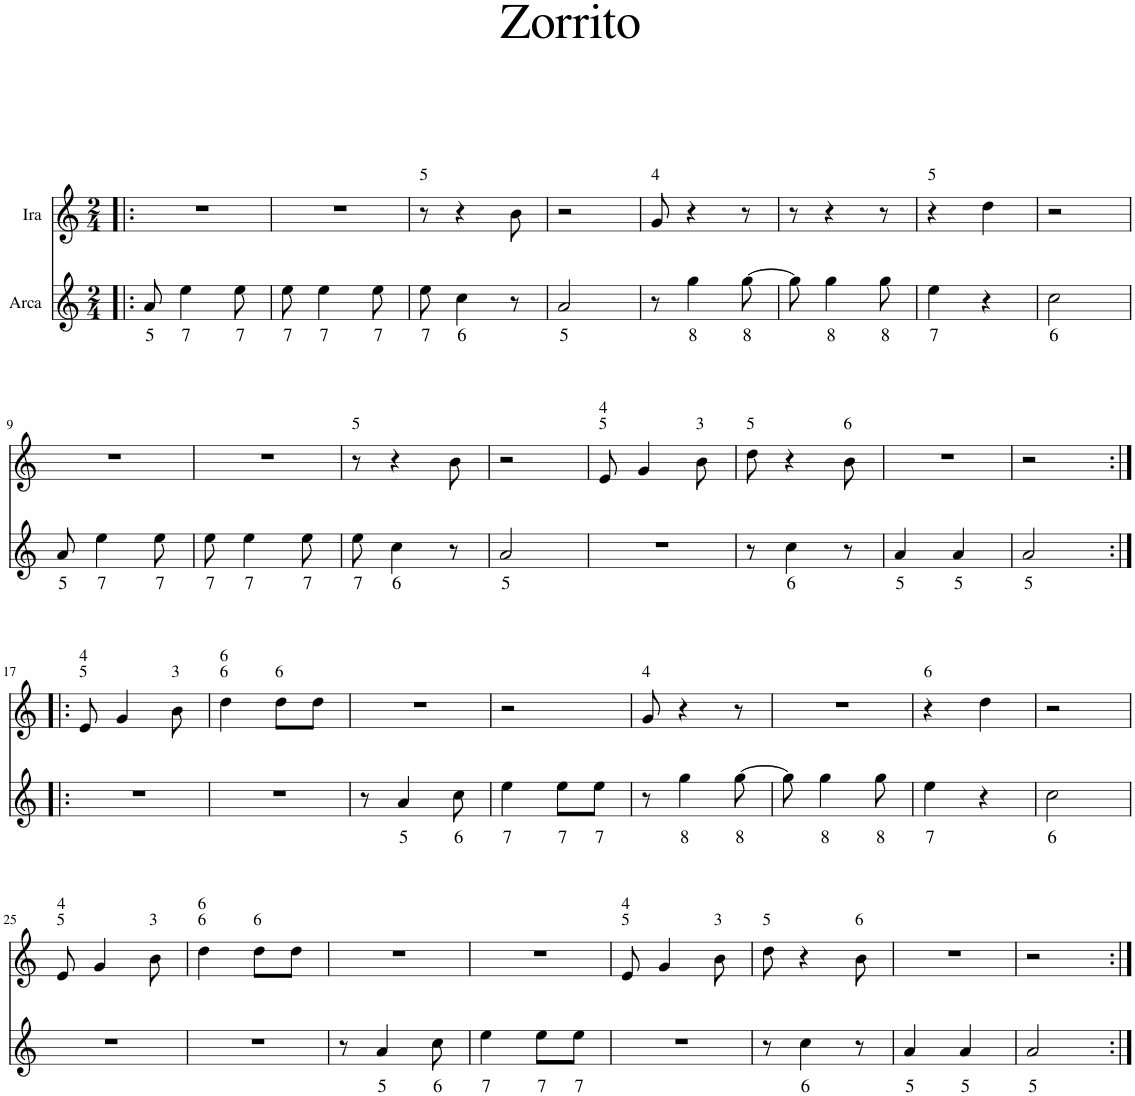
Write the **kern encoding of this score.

**kern	**text	**text	**kern
*part2	*part2	*part2	*part1
*staff2	*staff2	*staff2	*staff1
*I"Arca	*	*	*I"Ira
*clefG2	*	*	*clefG2
*k[]	*	*	*k[]
*M2/4	*	*	*M2/4
=1!|:	=1!|:	=1!|:	=1!|:
!	!	!LO:LY:b	!
8a/	.	5	2r
!	!	!LO:LY:b	!
4ee\	.	7	.
!	!	!LO:LY:b	!
8ee\	.	7	.
=2	=2	=2	=2
!	!	!LO:LY:b	!
8ee\	.	7	2r
!	!	!LO:LY:b	!
4ee\	.	7	.
!	!	!LO:LY:b	!
8ee\	.	7	.
=3	=3	=3	=3
!	!	!	!LO:TX:a:t=5
!	!	!LO:LY:b	!
8ee\	.	7	8r
!	!	!LO:LY:b	!
4cc\	.	6	4r
8r	.	.	8b\
=4	=4	=4	=4
!	!	!LO:LY:b	!
2a/	.	5	2r
=5	=5	=5	=5
!	!	!	!LO:TX:a:t=4
8r	.	.	8g/
!	!	!LO:LY:b	!
4gg\	.	8	4r
!	!	!LO:LY:b	!
[8gg\	.	8	8r
=6	=6	=6	=6
8gg\]	.	.	8r
!	!	!LO:LY:b	!
4gg\	.	8	4r
!	!	!LO:LY:b	!
8gg\	.	8	8r
=7	=7	=7	=7
!	!	!	!LO:TX:a:t=5
!	!	!LO:LY:b	!
4ee\	.	7	4r
4r	.	.	4dd\
=8	=8	=8	=8
!	!	!LO:LY:b	!
2cc\	.	6	2r
!!LO:LB:g=z
=9	=9	=9	=9
!	!	!LO:LY:b	!
8a/	.	5	2r
!	!	!LO:LY:b	!
4ee\	.	7	.
!	!	!LO:LY:b	!
8ee\	.	7	.
=10	=10	=10	=10
!	!	!LO:LY:b	!
8ee\	.	7	2r
!	!	!LO:LY:b	!
4ee\	.	7	.
!	!	!LO:LY:b	!
8ee\	.	7	.
=11	=11	=11	=11
!	!	!	!LO:TX:a:t=5
!	!	!LO:LY:b	!
8ee\	.	7	8r
!	!	!LO:LY:b	!
4cc\	.	6	4r
8r	.	.	8b\
=12	=12	=12	=12
!	!	!LO:LY:b	!
2a/	.	5	2r
=13	=13	=13	=13
!	!	!	!LO:TX:a:t=5
!	!	!	!LO:TX:a:t=4
2r	.	.	8e/
.	.	.	4g/
!	!	!	!LO:TX:a:t=3
.	.	.	8b\
=14	=14	=14	=14
!	!	!	!LO:TX:a:t=5
8r	.	.	8dd\
!	!	!LO:LY:b	!
4cc\	.	6	4r
!	!	!	!LO:TX:a:t=6
8r	.	.	8b\
=15	=15	=15	=15
!	!	!LO:LY:b	!
4a/	.	5	2r
!	!	!LO:LY:b	!
4a/	.	5	.
=16	=16	=16	=16
!	!	!LO:LY:b	!
2a/	.	5	2r
!!LO:LB:g=z
=17:|!|:	=17:|!|:	=17:|!|:	=17:|!|:
!	!	!	!LO:TX:a:t=5
!	!	!	!LO:TX:a:t=4
2r	.	.	8e/
.	.	.	4g/
!	!	!	!LO:TX:a:t=3
.	.	.	8b\
=18	=18	=18	=18
!	!	!	!LO:TX:a:t=6
!	!	!	!LO:TX:a:t=6
2r	.	.	4dd\
!	!	!	!LO:TX:a:t=6
.	.	.	8dd\L
.	.	.	8dd\J
=19	=19	=19	=19
8r	.	.	2r
!	!	!LO:LY:b	!
4a/	.	5	.
!	!	!LO:LY:b	!
8cc\	.	6	.
=20	=20	=20	=20
!	!	!LO:LY:b	!
4ee\	.	7	2r
!	!	!LO:LY:b	!
8ee\L	.	7	.
!	!	!LO:LY:b	!
8ee\J	.	7	.
=21	=21	=21	=21
!	!	!	!LO:TX:a:t=4
8r	.	.	8g/
!	!	!LO:LY:b	!
4gg\	.	8	4r
!	!	!LO:LY:b	!
[8gg\	.	8	8r
=22	=22	=22	=22
8gg\]	.	.	2r
!	!	!LO:LY:b	!
4gg\	.	8	.
!	!	!LO:LY:b	!
8gg\	.	8	.
=23	=23	=23	=23
!	!	!	!LO:TX:a:t=6
!	!	!LO:LY:b	!
4ee\	.	7	4r
4r	.	.	4dd\
=24	=24	=24	=24
!	!	!LO:LY:b	!
2cc\	.	6	2r
!!LO:LB:g=z
=25	=25	=25	=25
!	!	!	!LO:TX:a:t=5
!	!	!	!LO:TX:a:t=4
2r	.	.	8e/
.	.	.	4g/
!	!	!	!LO:TX:a:t=3
.	.	.	8b\
=26	=26	=26	=26
!	!	!	!LO:TX:a:t=6
!	!	!	!LO:TX:a:t=6
2r	.	.	4dd\
!	!	!	!LO:TX:a:t=6
.	.	.	8dd\L
.	.	.	8dd\J
=27	=27	=27	=27
8r	.	.	2r
!	!	!LO:LY:b	!
4a/	.	5	.
!	!	!LO:LY:b	!
8cc\	.	6	.
=28	=28	=28	=28
!	!	!LO:LY:b	!
4ee\	.	7	2r
!	!	!LO:LY:b	!
8ee\L	.	7	.
!	!	!LO:LY:b	!
8ee\J	.	7	.
=29	=29	=29	=29
!	!	!	!LO:TX:a:t=5
!	!	!	!LO:TX:a:t=4
2r	.	.	8e/
.	.	.	4g/
!	!	!	!LO:TX:a:t=3
.	.	.	8b\
=30	=30	=30	=30
!	!	!	!LO:TX:a:t=5
8r	.	.	8dd\
!	!	!LO:LY:b	!
4cc\	.	6	4r
!	!	!	!LO:TX:a:t=6
8r	.	.	8b\
=31	=31	=31	=31
!	!	!LO:LY:b	!
4a/	.	5	2r
!	!	!LO:LY:b	!
4a/	.	5	.
=32	=32	=32	=32
!	!	!LO:LY:b	!
2a/	.	5	2r
=:|!	=:|!	=:|!	=:|!
*-	*-	*-	*-
